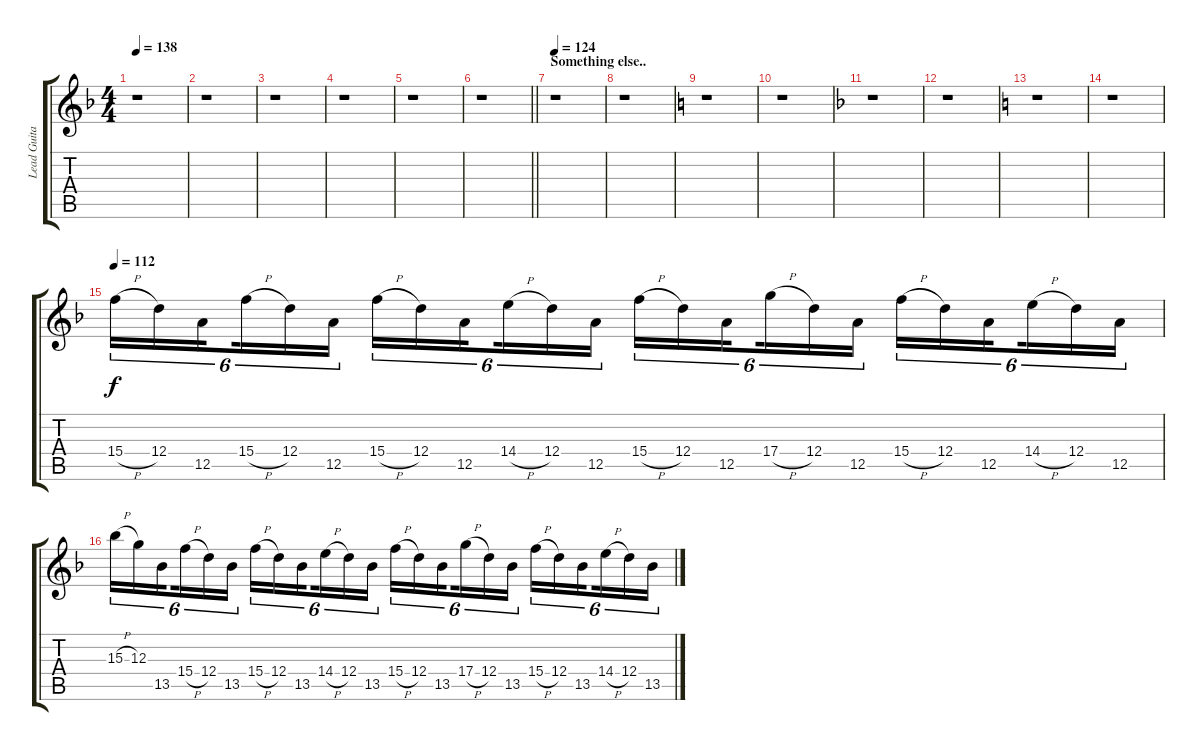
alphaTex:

\track ("Lead Guitar" "Lead Guita") {instrument distortionguitar}
\staff {score tabs}
\tuning (E4 B3 G3 D3 A2 E2) {hide}
\ts (4 4)
\tempo 138
\clef g2
\ks f
r.1{dy f} |
r.1 |
r.1 |
r.1 |
r.1 |
\barLineRight lightlight
r.1 |
\section ("" "Something else..")
\tempo 124
r.1 |
r.1 |
\ks c
r.1 |
r.1 |
\ks f
r.1 |
r.1 |
\ks c
r.1 |
r.1 |
\tempo 112
\ks f
15.4{h}.16{tu (6 4)} 12.4.16{tu (6 4)} 12.5.16{tu (6 4) beam splitsecondary} 15.4{h}.16{tu (6 4)} 12.4.16{tu (6 4)} 12.5.16{tu (6 4)} 15.4{h}.16{tu (6 4)} 12.4.16{tu (6 4)} 12.5.16{tu (6 4) beam splitsecondary} 14.4{h}.16{tu (6 4)} 12.4.16{tu (6 4)} 12.5.16{tu (6 4)} 15.4{h}.16{tu (6 4)} 12.4.16{tu (6 4)} 12.5.16{tu (6 4) beam splitsecondary} 17.4{h}.16{tu (6 4)} 12.4.16{tu (6 4)} 12.5.16{tu (6 4)} 15.4{h}.16{tu (6 4)} 12.4.16{tu (6 4)} 12.5.16{tu (6 4) beam splitsecondary} 14.4{h}.16{tu (6 4)} 12.4.16{tu (6 4)} 12.5.16{tu (6 4)} |
15.3{h}.16{tu (6 4)} 12.3.16{tu (6 4)} 13.5.16{tu (6 4) beam splitsecondary} 15.4{h}.16{tu (6 4)} 12.4.16{tu (6 4)} 13.5.16{tu (6 4)} 15.4{h}.16{tu (6 4)} 12.4.16{tu (6 4)} 13.5.16{tu (6 4) beam splitsecondary} 14.4{h}.16{tu (6 4)} 12.4.16{tu (6 4)} 13.5.16{tu (6 4)} 15.4{h}.16{tu (6 4)} 12.4.16{tu (6 4)} 13.5.16{tu (6 4) beam splitsecondary} 17.4{h}.16{tu (6 4)} 12.4.16{tu (6 4)} 13.5.16{tu (6 4)} 15.4{h}.16{tu (6 4)} 12.4.16{tu (6 4)} 13.5.16{tu (6 4) beam splitsecondary} 14.4{h}.16{tu (6 4)} 12.4.16{tu (6 4)} 13.5.16{tu (6 4)}
